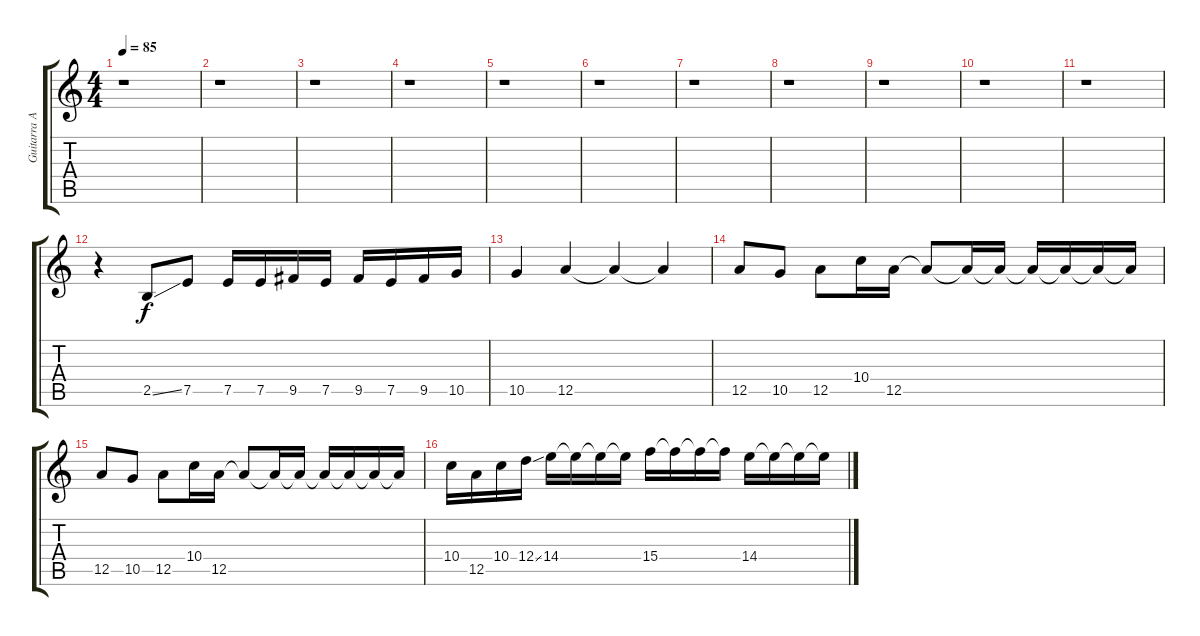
\track ("Guitarra Arreglo" "Guitarra A") {instrument distortionguitar}
\staff {score tabs}
\tuning (E4 B3 G3 D3 A2 E2) {hide}
\ts (4 4)
\tempo 85
\clef g2
\ks c
r.1{dy f} |
r.1 |
r.1 |
r.1 |
r.1 |
r.1 |
r.1 |
r.1 |
r.1 |
r.1 |
r.1 |
r.4 2.5{ss}.8 7.5.8 7.5.16 7.5.16 9.5.16 7.5.16 9.5.16 7.5.16 9.5.16 10.5.16 |
10.5.4 12.5.4 12.5{t}.4 12.5{t}.4 |
12.5.8 10.5.8 12.5.8 10.4.16 12.5.16 12.5{t}.8 12.5{t}.16 12.5{t}.16 12.5{t}.16 12.5{t}.16 12.5{t}.16 12.5{t}.16 |
12.5.8 10.5.8 12.5.8 10.4.16 12.5.16 12.5{t}.8 12.5{t}.16 12.5{t}.16 12.5{t}.16 12.5{t}.16 12.5{t}.16 12.5{t}.16 |
10.4.16 12.5.16 10.4.16 12.4{ss}.16 14.4.16 14.4{t}.16 14.4{t}.16 14.4{t}.16 15.4.16 15.4{t}.16 15.4{t}.16 15.4{t}.16 14.4.16 14.4{t}.16 14.4{t}.16 14.4{t}.16
